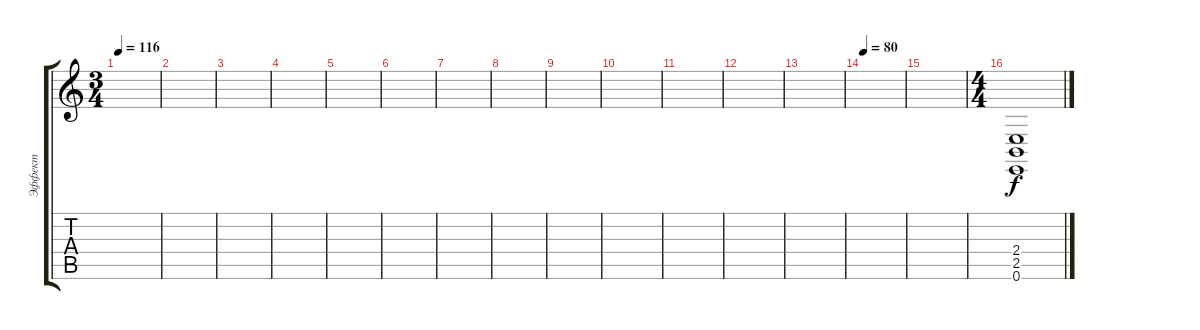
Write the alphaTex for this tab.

\track ("Эффект" "Эффект") {instrument gunshot}
\staff {score tabs}
\tuning (E4 B3 G3 D3 A2 E2) {hide}
\ts (3 4)
\tempo 116
\clef g2
\ks c
|
|
|
|
|
|
|
|
|
|
|
|
|
\tempo 80
|
|
\ts (4 4)
(2.4 2.5 0.6).1
